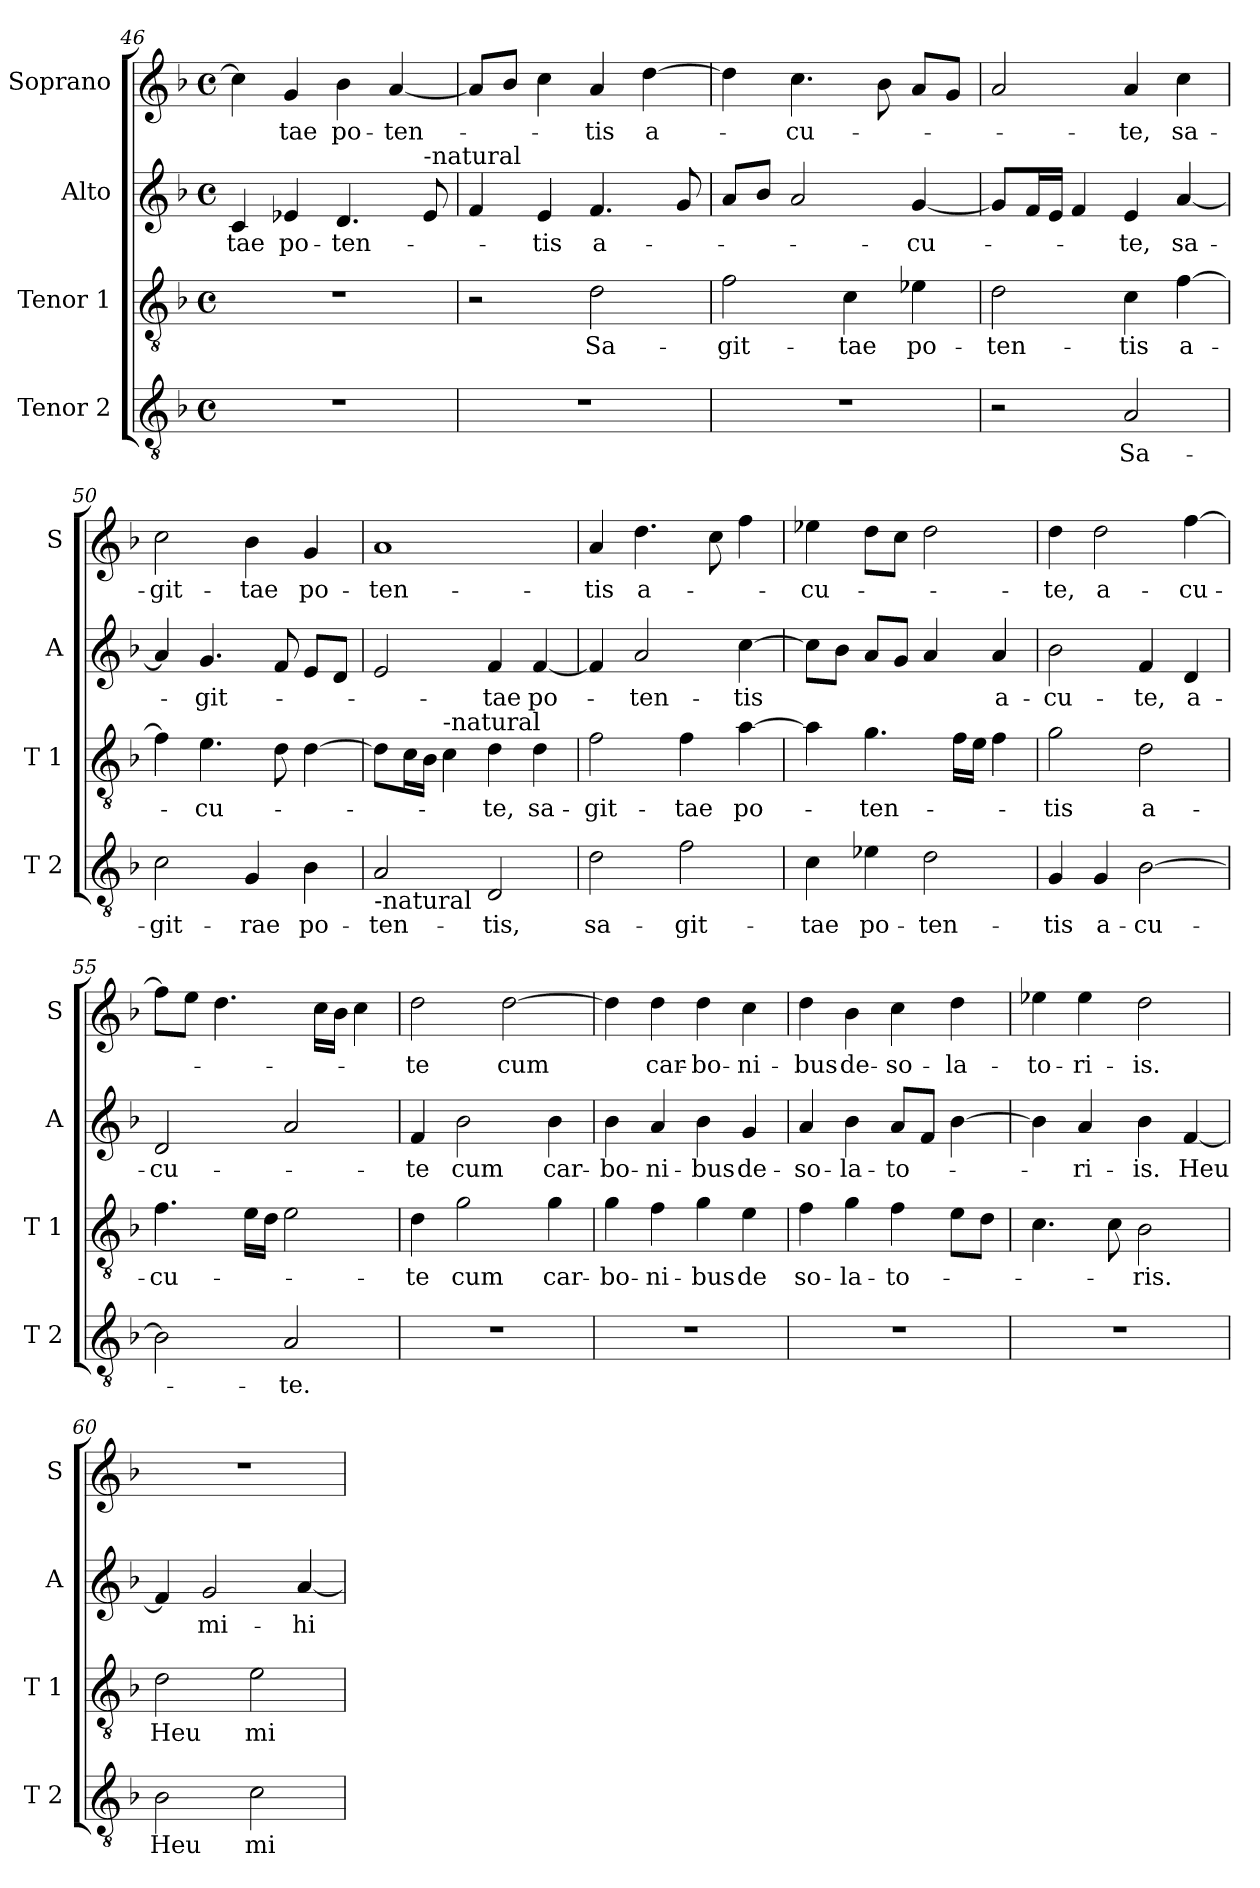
**kern	**text	**kern	**text	**kern	**text	**kern	**text
*part4	*part4	*part3	*part3	*part2	*part2	*part1	*part1
*staff4	*staff4	*staff3	*staff3	*staff2	*staff2	*staff1	*staff1
*I"Tenor 2	*	*I"Tenor 1	*	*I"Alto	*	*I"Soprano	*
*I'T 2	*	*I'T 1	*	*I'A	*	*I'S	*
*clefGv2	*	*clefGv2	*	*clefG2	*	*clefG2	*
*k[b-]	*	*k[b-]	*	*k[b-]	*	*k[b-]	*
*F:	*	*F:	*	*F:	*	*F:	*
*M4/4	*	*M4/4	*	*M4/4	*	*M4/4	*
*met(c)	*	*met(c)	*	*met(c)	*	*met(c)	*
=46	=46	=46	=46	=46	=46	=46	=46
!	!	!	!	!	!LO:LY:b	!	!
1r	.	1r	.	4c/	-tae	4cc\]	.
!	!	!	!	!	!LO:LY:b	!	!LO:LY:b
.	.	.	.	4e-X/	po-	4g/	-tae
!	!	!	!	!	!LO:LY:b	!	!LO:LY:b
.	.	.	.	4.d/	-ten-	4b-\	po-
!	!	!	!	!	!	!	!LO:LY:b
.	.	.	.	.	.	[4a/	-ten-
!	!	!	!	!LO:TX:a:t=-natural	!	!	!
.	.	.	.	8e-/	.	.	.
=47	=47	=47	=47	=47	=47	=47	=47
1r	.	2r	.	4f/	.	8a/L]	.
.	.	.	.	.	.	8b-/J	.
!	!	!	!	!	!LO:LY:b	!	!
.	.	.	.	4e/	-tis	4cc\	.
!	!	!	!LO:LY:b	!	!LO:LY:b	!	!LO:LY:b
.	.	2d\	Sa-	4.f/	a-	4a/	-tis
!	!	!	!	!	!	!	!LO:LY:b
.	.	.	.	.	.	[4dd\	a-
.	.	.	.	8g/	.	.	.
=48	=48	=48	=48	=48	=48	=48	=48
!	!	!	!LO:LY:b	!	!	!	!
1r	.	2f\	-git-	8a/L	.	4dd\]	.
.	.	.	.	8b-/J	.	.	.
!	!	!	!	!	!	!	!LO:LY:b
.	.	.	.	2a/	.	4.cc\	-cu-
!	!	!	!LO:LY:b	!	!	!	!
.	.	4c\	-tae	.	.	.	.
.	.	.	.	.	.	8b-\	.
!	!	!	!LO:LY:b	!	!LO:LY:b	!	!
.	.	4e-X\	po-	[4g/	-cu-	8a/L	.
.	.	.	.	.	.	8g/J	.
=49	=49	=49	=49	=49	=49	=49	=49
!	!	!	!LO:LY:b	!	!	!	!
2r	.	2d\	-ten-	8g/L]	.	2a/	.
.	.	.	.	16f/L	.	.	.
.	.	.	.	16e/JJ	.	.	.
.	.	.	.	4f/	.	.	.
!	!LO:LY:b	!	!LO:LY:b	!	!LO:LY:b	!	!LO:LY:b
2A/	Sa-	4c\	-tis	4e/	-te,	4a/	-te,
!	!	!	!LO:LY:b	!	!LO:LY:b	!	!LO:LY:b
.	.	[4f\	a-	[4a/	sa-	4cc\	sa-
!!LO:LB:g=z
=50	=50	=50	=50	=50	=50	=50	=50
!	!LO:LY:b	!	!	!	!	!	!LO:LY:b
2c\	-git-	4f\]	.	4a/]	.	2cc\	-git-
!	!	!	!LO:LY:b	!	!LO:LY:b	!	!
.	.	4.e\	-cu-	4.g/	-git-	.	.
!	!LO:LY:b	!	!	!	!	!	!LO:LY:b
4G/	-rae	.	.	.	.	4b-\	-tae
.	.	8d\	.	8f/	.	.	.
!	!LO:LY:b	!	!	!	!	!	!LO:LY:b
4B-\	po-	[4d\	.	8e/L	.	4g/	po-
.	.	.	.	8d/J	.	.	.
=51	=51	=51	=51	=51	=51	=51	=51
!LO:TX:b:t=-natural	!	!	!	!	!	!	!
!	!LO:LY:b	!	!	!	!	!	!LO:LY:b
2A/	-ten-	8d\L]	.	2e/	.	1a	-ten-
.	.	16c\L	.	.	.	.	.
.	.	16B-\JJ	.	.	.	.	.
!	!	!LO:TX:a:t=-natural	!	!	!	!	!
.	.	4c\	.	.	.	.	.
!	!LO:LY:b	!	!LO:LY:b	!	!LO:LY:b	!	!
2D/	-tis,	4d\	-te,	4f/	-tae	.	.
!	!	!	!LO:LY:b	!	!LO:LY:b	!	!
.	.	4d\	sa-	[4f/	po-	.	.
=52	=52	=52	=52	=52	=52	=52	=52
!	!LO:LY:b	!	!LO:LY:b	!	!	!	!LO:LY:b
2d\	sa-	2f\	-git-	4f/]	.	4a/	-tis
!	!	!	!	!	!LO:LY:b	!	!LO:LY:b
.	.	.	.	2a/	-ten-	4.dd\	a-
!	!LO:LY:b	!	!LO:LY:b	!	!	!	!
2f\	-git-	4f\	-tae	.	.	.	.
.	.	.	.	.	.	8cc\	.
!	!	!	!LO:LY:b	!	!LO:LY:b	!	!
.	.	[4a\	po-	[4cc\	-tis	4ff\	.
=53	=53	=53	=53	=53	=53	=53	=53
!	!LO:LY:b	!	!	!	!	!	!LO:LY:b
4c\	-tae	4a\]	.	8cc\L]	.	4ee-X\	-cu-
.	.	.	.	8b-\J	.	.	.
!	!LO:LY:b	!	!LO:LY:b	!	!	!	!
4e-X\	po-	4.g\	-ten-	8a/L	.	8dd\L	.
.	.	.	.	8g/J	.	8cc\J	.
!	!LO:LY:b	!	!	!	!	!	!
2d\	-ten-	.	.	4a/	.	2dd\	.
.	.	16f\LL	.	.	.	.	.
.	.	16e\JJ	.	.	.	.	.
!	!	!	!	!	!LO:LY:b	!	!
.	.	4f\	.	4a/	a-	.	.
=54	=54	=54	=54	=54	=54	=54	=54
!	!LO:LY:b	!	!LO:LY:b	!	!LO:LY:b	!	!LO:LY:b
4G/	-tis	2g\	-tis	2b-\	-cu-	4dd\	-te,
!	!LO:LY:b	!	!	!	!	!	!LO:LY:b
4G/	a-	.	.	.	.	2dd\	a-
!	!LO:LY:b	!	!LO:LY:b	!	!LO:LY:b	!	!
[2B-\	-cu-	2d\	a-	4f/	-te,	.	.
!	!	!	!	!	!LO:LY:b	!	!LO:LY:b
.	.	.	.	4d/	a-	[4ff\	-cu-
!!LO:LB:g=z
=55	=55	=55	=55	=55	=55	=55	=55
!	!	!	!LO:LY:b	!	!LO:LY:b	!	!
2B-\]	.	4.f\	-cu-	2d/	-cu-	8ff\L]	.
.	.	.	.	.	.	8ee\J	.
.	.	.	.	.	.	4.dd\	.
.	.	16e\LL	.	.	.	.	.
.	.	16d\JJ	.	.	.	.	.
!	!LO:LY:b	!	!	!	!	!	!
2A/	-te.	2e\	.	2a/	.	.	.
.	.	.	.	.	.	16cc\LL	.
.	.	.	.	.	.	16b-\JJ	.
.	.	.	.	.	.	4cc\	.
=56	=56	=56	=56	=56	=56	=56	=56
!	!	!	!LO:LY:b	!	!LO:LY:b	!	!LO:LY:b
1r	.	4d\	-te	4f/	-te	2dd\	-te
!	!	!	!LO:LY:b	!	!LO:LY:b	!	!
.	.	2g\	cum	2b-\	cum	.	.
!	!	!	!	!	!	!	!LO:LY:b
.	.	.	.	.	.	[2dd\	cum
!	!	!	!LO:LY:b	!	!LO:LY:b	!	!
.	.	4g\	car-	4b-\	car-	.	.
=57	=57	=57	=57	=57	=57	=57	=57
!	!	!	!LO:LY:b	!	!LO:LY:b	!	!
1r	.	4g\	-bo-	4b-\	-bo-	4dd\]	.
!	!	!	!LO:LY:b	!	!LO:LY:b	!	!LO:LY:b
.	.	4f\	-ni-	4a/	-ni-	4dd\	car-
!	!	!	!LO:LY:b	!	!LO:LY:b	!	!LO:LY:b
.	.	4g\	-bus	4b-\	-bus	4dd\	-bo-
!	!	!	!LO:LY:b	!	!LO:LY:b	!	!LO:LY:b
.	.	4e\	de	4g/	de-	4cc\	-ni-
=58	=58	=58	=58	=58	=58	=58	=58
!	!	!	!LO:LY:b	!	!LO:LY:b	!	!LO:LY:b
1r	.	4f\	so-	4a/	-so-	4dd\	-bus
!	!	!	!LO:LY:b	!	!LO:LY:b	!	!LO:LY:b
.	.	4g\	-la-	4b-\	-la-	4b-\	de-
!	!	!	!LO:LY:b	!	!LO:LY:b	!	!LO:LY:b
.	.	4f\	-to-	8a/L	-to-	4cc\	-so-
.	.	.	.	8f/J	.	.	.
!	!	!	!	!	!	!	!LO:LY:b
.	.	8e\L	.	[4b-\	.	4dd\	-la-
.	.	8d\J	.	.	.	.	.
=59	=59	=59	=59	=59	=59	=59	=59
!	!	!	!	!	!	!	!LO:LY:b
1r	.	4.c\	.	4b-\]	.	4ee-X\	-to-
!	!	!	!	!	!LO:LY:b	!	!LO:LY:b
.	.	.	.	4a/	-ri-	4ee-\	-ri-
.	.	8c\	.	.	.	.	.
!	!	!	!LO:LY:b	!	!LO:LY:b	!	!LO:LY:b
.	.	2B-\	-ris.	4b-\	-is.	2dd\	-is.
!	!	!	!	!	!LO:LY:b	!	!
.	.	.	.	[4f/	Heu	.	.
=60	=60	=60	=60	=60	=60	=60	=60
!	!LO:LY:b	!	!LO:LY:b	!	!	!	!
2B-\	Heu	2d\	Heu	4f/]	.	1r	.
!	!	!	!	!	!LO:LY:b	!	!
.	.	.	.	2g/	mi-	.	.
!	!LO:LY:b	!	!LO:LY:b	!	!	!	!
2c\	mi-	2e\	mi-	.	.	.	.
!	!	!	!	!	!LO:LY:b	!	!
.	.	.	.	[4a/	-hi	.	.
=	=	=	=	=	=	=	=
*-	*-	*-	*-	*-	*-	*-	*-
